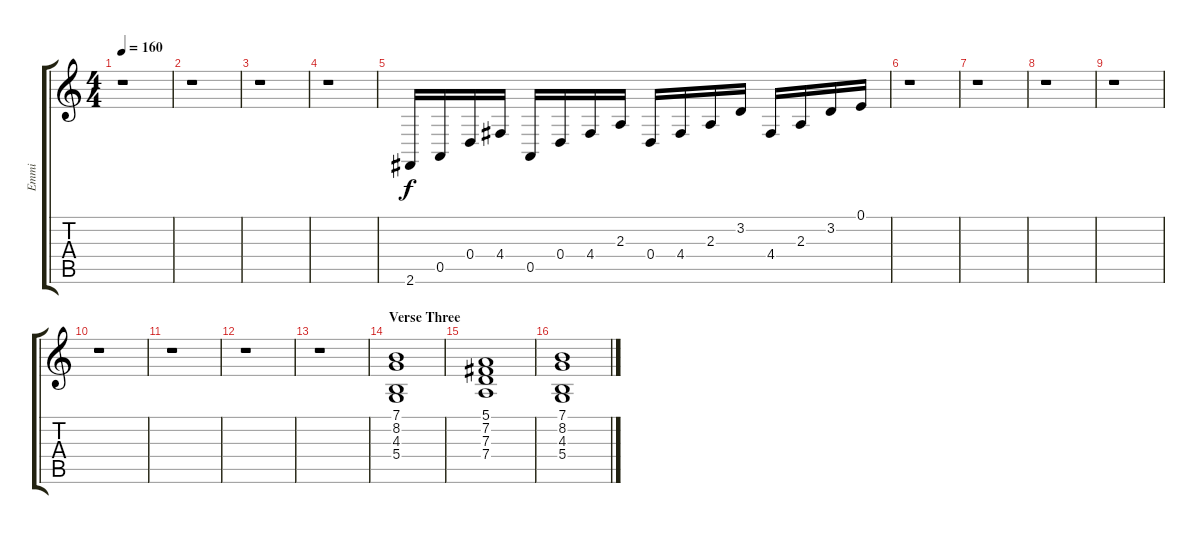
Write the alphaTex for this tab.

\track ("Emmi" "Emmi") {instrument stringensemble1}
\staff {score tabs}
\tuning (E4 B3 G3 D3 A2 E2) {hide}
\ts (4 4)
\tempo 160
\clef g2
\ks c
r.1{dy f} |
r.1 |
r.1 |
r.1 |
2.6.16 0.5.16 0.4.16 4.4.16 0.5.16 0.4.16 4.4.16 2.3.16 0.4.16 4.4.16 2.3.16 3.2.16 4.4.16 2.3.16 3.2.16 0.1.16 |
r.1 |
r.1 |
r.1 |
r.1 |
r.1 |
r.1 |
r.1 |
r.1 |
\section ("" "Verse Three")
(7.1 8.2 4.3 5.4).1 |
(5.1 7.2 7.3 7.4).1 |
(7.1 8.2 4.3 5.4).1
